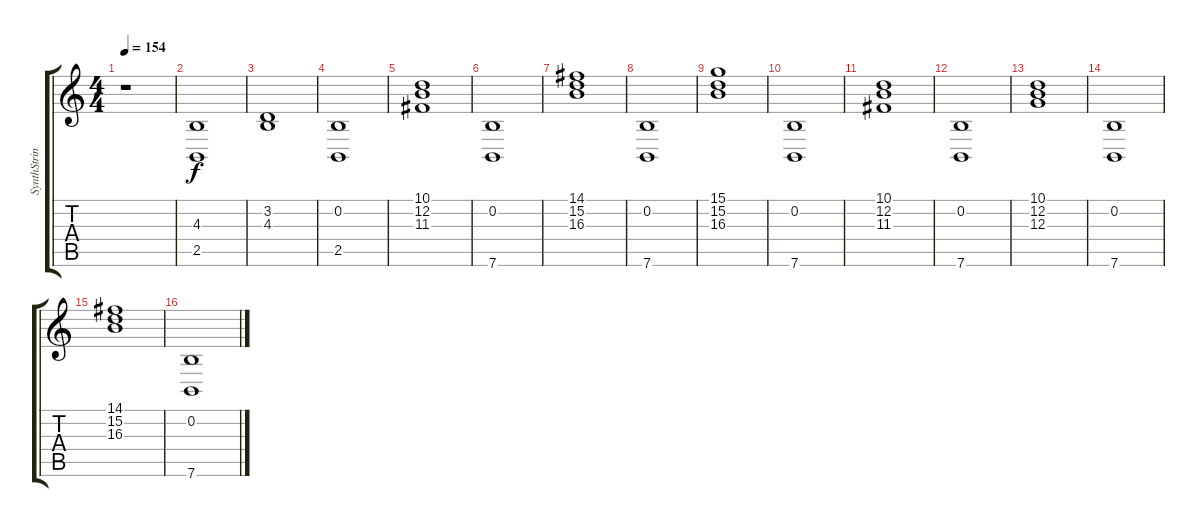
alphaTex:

\track ("SynthString" "SynthStrin") {instrument synthstrings2}
\staff {score tabs}
\tuning (E4 B3 G3 D3 A2 E2) {hide}
\ts (4 4)
\tempo 154
\clef g2
\ks c
r.1{dy f instrument synthstrings2} |
(4.3 2.5).1 |
(3.2 4.3).1 |
(0.2 2.5).1 |
(10.1 12.2 11.3).1 |
(0.2 7.6).1 |
(14.1 15.2 16.3).1 |
(0.2 7.6).1 |
(15.1 15.2 16.3).1 |
(0.2 7.6).1 |
(10.1 12.2 11.3).1 |
(0.2 7.6).1 |
(10.1 12.2 12.3).1 |
(0.2 7.6).1 |
(14.1 15.2 16.3).1 |
(0.2 7.6).1
